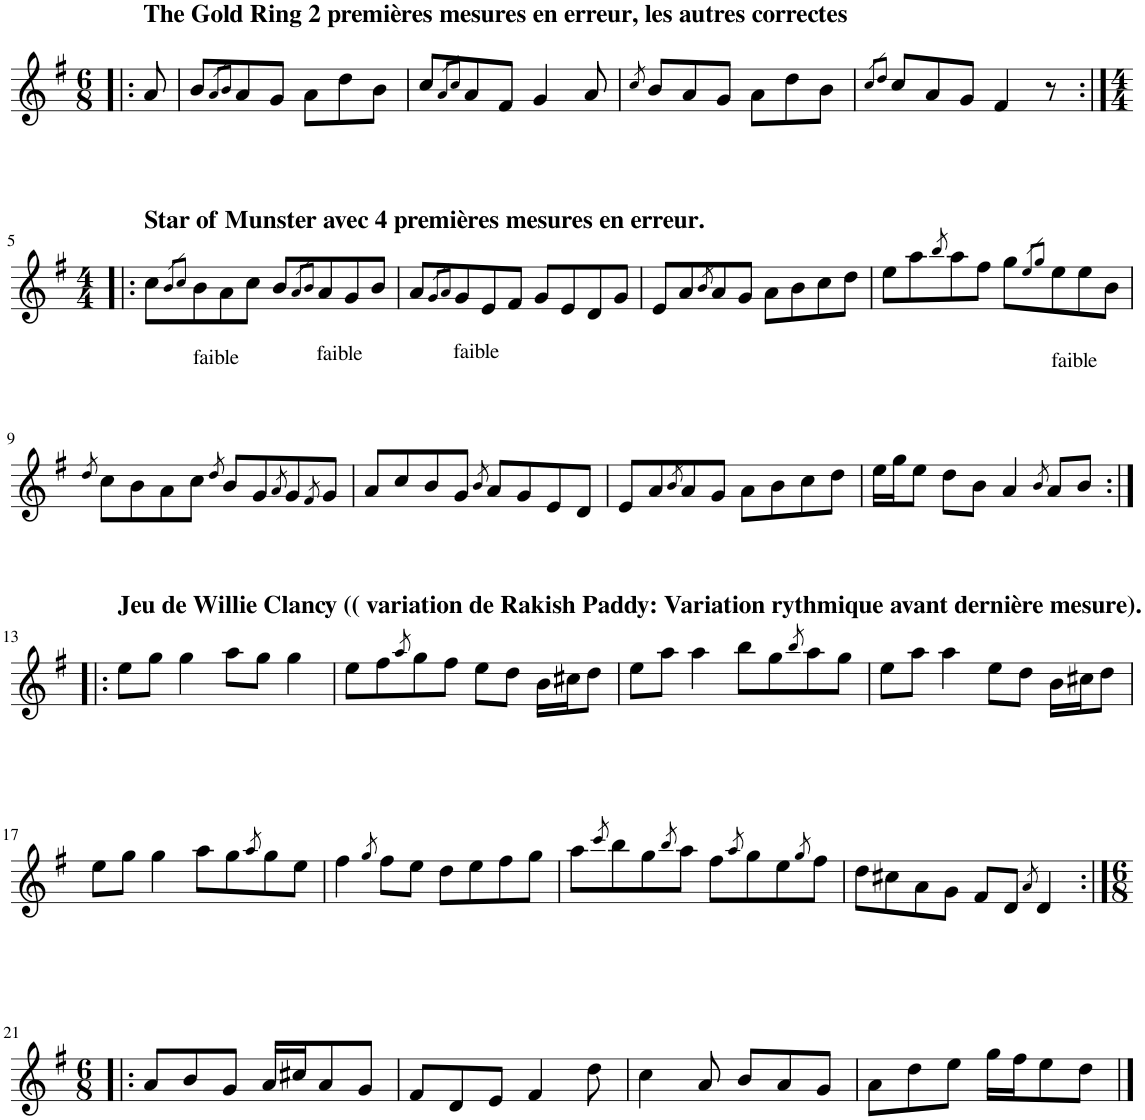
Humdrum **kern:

**kern
*part1
*staff1
*I"Piano
*I'Pno.
*clefG2
*k[f#]
*M6/8
=!|:
!LO:TX:a:B:t=The Gold Ring 2 premières mesures en erreur, les autres correctes
8a/
=1
8b/L
8qa/L
8qb/J
8a/
8g/J
8a\L
8dd\
8b\J
=2
8cc/L
8qa/L
8qcc/J
8a/
8f#/J
4g/
8a/
=3
8qcc/
8b/L
8a/
8g/J
8a\L
8dd\
8b\J
=4
8qcc/L
8qdd/J
8cc/L
8a/
8g/J
4f#/
8r
!!LO:LB:g=z
=5:|!|:
*M4/4
!LO:TX:a:B:t=Star of Munster avec 4 premières mesures en erreur.
8cc\L
8qb/L
8qcc/J
!LO:TX:b:t=faible
8b\
8a\
8cc\J
8b/L
8qa/L
8qb/J
!LO:TX:b:t=faible
8a/
8g/
8b/J
=6
8a/L
8qg/L
8qa/J
!LO:TX:b:t=faible
8g/
8e/
8f#/J
8g/L
8e/
8d/
8g/J
=7
8e/L
8a/
8qb/
8a/
8g/J
8a\L
8b\
8cc\
8dd\J
=8
8ee\L
8aa\
8qbb/
8aa\
8ff#\J
8gg\L
8qee/L
8qgg/J
!LO:TX:b:t=faible
8ee\
8ee\
8b\J
!!LO:LB:g=z
=9
8qdd/
8cc\L
8b\
8a\
8cc\J
8qdd/
8b/L
8g/
8qa/
8g/
8qf#/
8g/J
=10
8a/L
8cc/
8b/
8g/J
8qb/
8a/L
8g/
8e/
8d/J
=11
8e/L
8a/
8qb/
8a/
8g/J
8a\L
8b\
8cc\
8dd\J
=12
16ee\LL
16gg\J
8ee\J
8dd\L
8b\J
4a/
8qb/
8a/L
8b/J
!!LO:LB:g=z
=13:|!|:
!LO:TX:a:B:t=Jeu de Willie Clancy (( variation de Rakish Paddy&colon; Variation rythmique avant dernière mesure).
8ee\L
8gg\J
4gg\
8aa\L
8gg\J
4gg\
=14
8ee\L
8ff#\
8qaa/
8gg\
8ff#\J
8ee\L
8dd\J
16b\LL
16cc#X\J
8dd\J
=15
8ee\L
8aa\J
4aa\
8bb\L
8gg\
8qbb/
8aa\
8gg\J
=16
8ee\L
8aa\J
4aa\
8ee\L
8dd\J
16b\LL
16cc#X\J
8dd\J
!!LO:LB:g=z
=17
8ee\L
8gg\J
4gg\
8aa\L
8gg\
8qaa/
8gg\
8ee\J
=18
4ff#\
8qgg/
8ff#\L
8ee\J
8dd\L
8ee\
8ff#\
8gg\J
=19
8aa\L
8qccc/
8bb\
8gg\
8qbb/
8aa\J
8ff#\L
8qaa/
8gg\
8ee\
8qgg/
8ff#\J
=20
8dd\L
8cc#X\
8a\
8g\J
8f#/L
8d/J
8qa/
4d/
!!LO:LB:g=z
=21:|!|:
*M6/8
8a/L
8b/
8g/J
16a/LL
16cc#X/J
8a/
8g/J
=22
8f#/L
8d/
8e/J
4f#/
8dd\
=23
4cc\
8a/
8b/L
8a/
8g/J
=24
8a\L
8dd\
8ee\J
16gg\LL
16ff#\J
8ee\
8dd\J
==
*-
